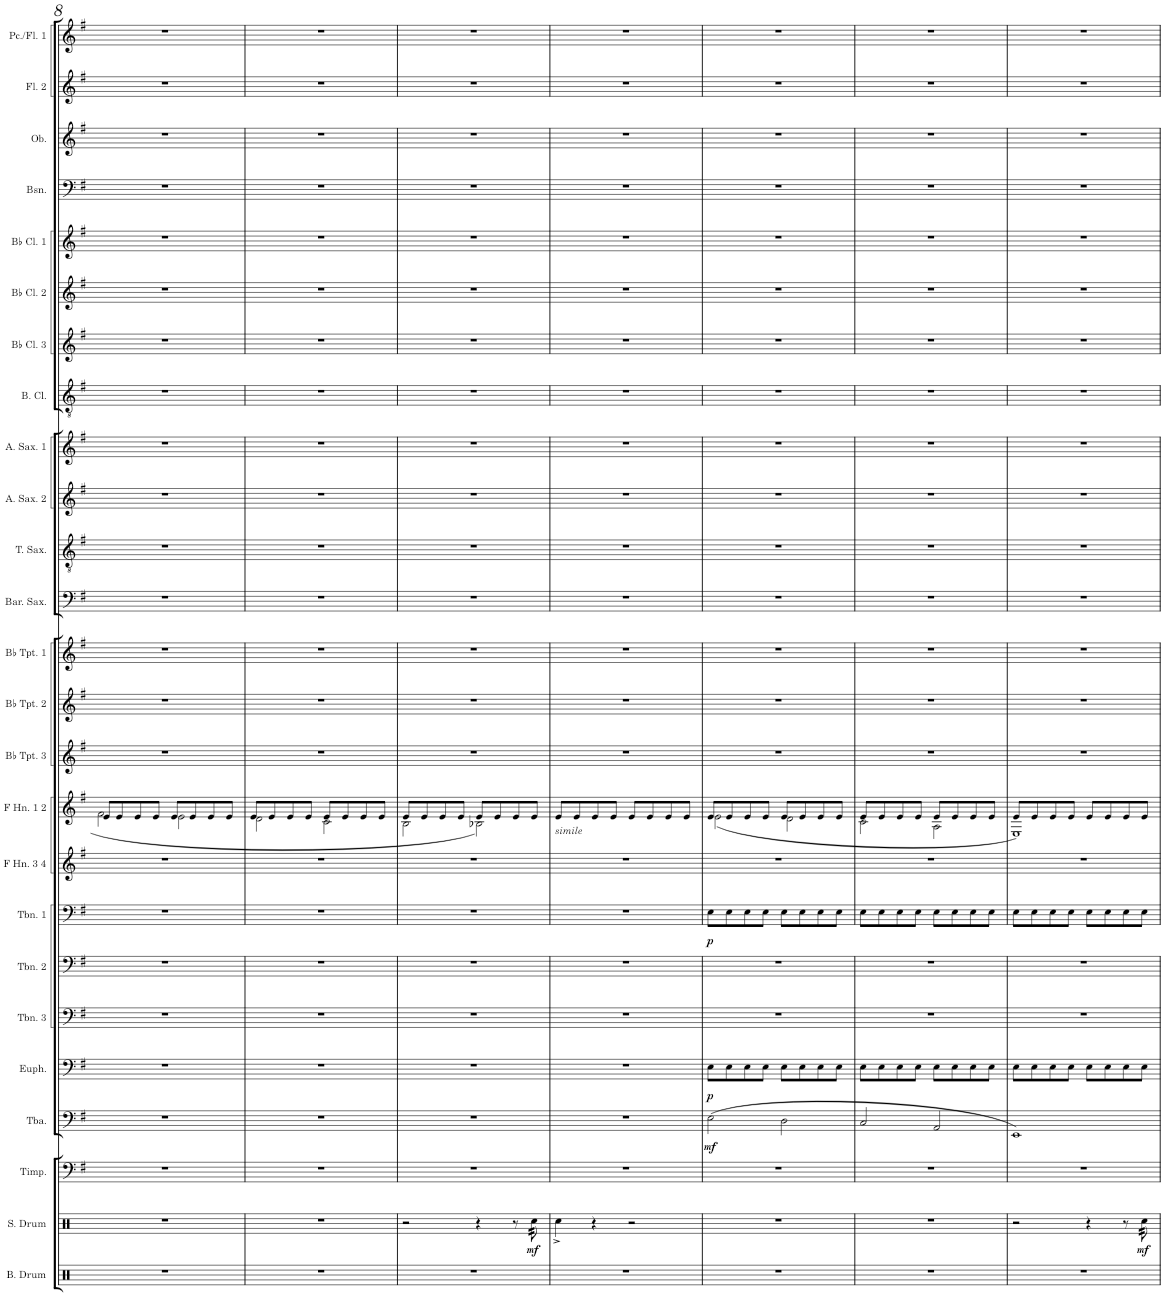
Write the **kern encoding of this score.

**kern	**kern	**dynam	**kern	**kern	**dynam	**kern	**dynam	**kern	**kern	**kern	**dynam	**kern	**kern	**kern	**kern	**kern	**kern	**kern	**kern	**kern	**kern	**kern	**kern	**kern	**kern	**kern	**kern	**kern
*part25	*part24	*part24	*part23	*part22	*part22	*part21	*part21	*part20	*part19	*part18	*part18	*part17	*part16	*part15	*part14	*part13	*part12	*part11	*part10	*part9	*part8	*part7	*part6	*part5	*part4	*part3	*part2	*part1
*staff25	*staff24	*staff24	*staff23	*staff22	*staff22	*staff21	*staff21	*staff20	*staff19	*staff18	*staff18	*staff17	*staff16	*staff15	*staff14	*staff13	*staff12	*staff11	*staff10	*staff9	*staff8	*staff7	*staff6	*staff5	*staff4	*staff3	*staff2	*staff1
*I"Concert Bass Drum	*I"Concert Snare Drum	*	*I"Timpani	*I"Tuba	*	*I"Euphonium	*	*I"Trombone 3	*I"Trombone 2	*I"Trombone 1	*	*I"F Horn 3 &amp; 4	*I"F Horn 1 &amp; 2	*I"Bb Trumpet 3	*I"Bb Trumpet 2	*I"Bb Trumpet 1	*I"Baritone Saxophone	*I"Tenor Saxophone	*I"Alto Saxophone 2	*I"Alto Saxophone 1	*I"Bass Clarinet	*I"Bb Clarinet 3	*I"Bb Clarinet 2	*I"Bb Clarinet 1	*I"Bassoon	*I"Oboe	*I"Flute 2	*I"Piccolo/Flute 1
*I'B. Drum	*I'S. Drum	*	*I'Timp.	*I'Tba.	*	*I'Euph.	*	*I'Tbn. 3	*I'Tbn. 2	*I'Tbn. 1	*	*I'F Hn. 3 4	*I'F Hn. 1 2	*I'Bb Tpt. 3	*I'Bb Tpt. 2	*I'Bb Tpt. 1	*I'Bar. Sax.	*I'T. Sax.	*I'A. Sax. 2	*I'A. Sax. 1	*I'B. Cl.	*I'Bb Cl. 3	*I'Bb Cl. 2	*I'Bb Cl. 1	*I'Bsn.	*I'Ob.	*I'Fl. 2	*I'Pc./Fl. 1
!!LO:PB:g=z
*clefX	*clefX	*	*clefF4	*clefF4	*	*clefF4	*	*clefF4	*clefF4	*clefF4	*	*clefG2	*clefG2	*clefG2	*clefG2	*clefG2	*clefF4	*clefGv2	*clefG2	*clefG2	*clefGv2	*clefG2	*clefG2	*clefG2	*clefF4	*clefG2	*clefG2	*clefG2
*	*	*	*	*	*	*	*	*	*	*	*	*ITrd4c7	*ITrd4c7	*ITrd1c2	*ITrd1c2	*ITrd1c2	*ITrd12c21	*ITrd8c14	*ITrd5c9	*ITrd5c9	*ITrd8c14	*ITrd1c2	*ITrd1c2	*ITrd1c2	*	*	*	*
*k[]	*k[]	*	*k[f#]	*k[f#]	*	*k[f#]	*	*k[f#]	*k[f#]	*k[f#]	*	*k[f#]	*k[f#]	*k[f#]	*k[f#]	*k[f#]	*k[f#]	*k[f#]	*k[f#]	*k[f#]	*k[f#]	*k[f#]	*k[f#]	*k[f#]	*k[f#]	*k[f#]	*k[f#]	*k[f#]
*M4/4	*M4/4	*	*M4/4	*M4/4	*	*M4/4	*	*M4/4	*M4/4	*M4/4	*	*M4/4	*M4/4	*M4/4	*M4/4	*M4/4	*M4/4	*M4/4	*M4/4	*M4/4	*M4/4	*M4/4	*M4/4	*M4/4	*M4/4	*M4/4	*M4/4	*M4/4
=8	=8	=8	=8	=8	=8	=8	=8	=8	=8	=8	=8	=8	=8	=8	=8	=8	=8	=8	=8	=8	=8	=8	=8	=8	=8	=8	=8	=8
*	*	*	*	*	*	*	*	*	*	*	*	*	*^	*	*	*	*	*	*	*	*	*	*	*	*	*	*	*
1r	1r	.	1r	1r	.	1r	.	1r	1r	1r	.	1r	8e/L	2f#\	1r	1r	1r	1r	1r	1r	1r	1r	1r	1r	1r	1r	1r	1r	1r
.	.	.	.	.	.	.	.	.	.	.	.	.	8e/	.	.	.	.	.	.	.	.	.	.	.	.	.	.	.	.
.	.	.	.	.	.	.	.	.	.	.	.	.	8e/	.	.	.	.	.	.	.	.	.	.	.	.	.	.	.	.
.	.	.	.	.	.	.	.	.	.	.	.	.	8e/J	.	.	.	.	.	.	.	.	.	.	.	.	.	.	.	.
.	.	.	.	.	.	.	.	.	.	.	.	.	8e/L	2e\	.	.	.	.	.	.	.	.	.	.	.	.	.	.	.
.	.	.	.	.	.	.	.	.	.	.	.	.	8e/	.	.	.	.	.	.	.	.	.	.	.	.	.	.	.	.
.	.	.	.	.	.	.	.	.	.	.	.	.	8e/	.	.	.	.	.	.	.	.	.	.	.	.	.	.	.	.
.	.	.	.	.	.	.	.	.	.	.	.	.	8e/J	.	.	.	.	.	.	.	.	.	.	.	.	.	.	.	.
=9	=9	=9	=9	=9	=9	=9	=9	=9	=9	=9	=9	=9	=9	=9	=9	=9	=9	=9	=9	=9	=9	=9	=9	=9	=9	=9	=9	=9	=9
1r	1r	.	1r	1r	.	1r	.	1r	1r	1r	.	1r	8e/L	2d\	1r	1r	1r	1r	1r	1r	1r	1r	1r	1r	1r	1r	1r	1r	1r
.	.	.	.	.	.	.	.	.	.	.	.	.	8e/	.	.	.	.	.	.	.	.	.	.	.	.	.	.	.	.
.	.	.	.	.	.	.	.	.	.	.	.	.	8e/	.	.	.	.	.	.	.	.	.	.	.	.	.	.	.	.
.	.	.	.	.	.	.	.	.	.	.	.	.	8e/J	.	.	.	.	.	.	.	.	.	.	.	.	.	.	.	.
.	.	.	.	.	.	.	.	.	.	.	.	.	8e/L	2c\	.	.	.	.	.	.	.	.	.	.	.	.	.	.	.
.	.	.	.	.	.	.	.	.	.	.	.	.	8e/	.	.	.	.	.	.	.	.	.	.	.	.	.	.	.	.
.	.	.	.	.	.	.	.	.	.	.	.	.	8e/	.	.	.	.	.	.	.	.	.	.	.	.	.	.	.	.
.	.	.	.	.	.	.	.	.	.	.	.	.	8e/J	.	.	.	.	.	.	.	.	.	.	.	.	.	.	.	.
=10	=10	=10	=10	=10	=10	=10	=10	=10	=10	=10	=10	=10	=10	=10	=10	=10	=10	=10	=10	=10	=10	=10	=10	=10	=10	=10	=10	=10	=10
1r	2r	.	1r	1r	.	1r	.	1r	1r	1r	.	1r	8e/L	2B\	1r	1r	1r	1r	1r	1r	1r	1r	1r	1r	1r	1r	1r	1r	1r
.	.	.	.	.	.	.	.	.	.	.	.	.	8e/	.	.	.	.	.	.	.	.	.	.	.	.	.	.	.	.
.	.	.	.	.	.	.	.	.	.	.	.	.	8e/	.	.	.	.	.	.	.	.	.	.	.	.	.	.	.	.
.	.	.	.	.	.	.	.	.	.	.	.	.	8e/J	.	.	.	.	.	.	.	.	.	.	.	.	.	.	.	.
.	4r	.	.	.	.	.	.	.	.	.	.	.	8e/L	2B-X\	.	.	.	.	.	.	.	.	.	.	.	.	.	.	.
.	.	.	.	.	.	.	.	.	.	.	.	.	8e/	.	.	.	.	.	.	.	.	.	.	.	.	.	.	.	.
.	8r	.	.	.	.	.	.	.	.	.	.	.	8e/	.	.	.	.	.	.	.	.	.	.	.	.	.	.	.	.
!	!	!LO:DY:b	!	!	!	!	!	!	!	!	!	!	!	!	!	!	!	!	!	!	!	!	!	!	!	!	!	!	!
*	*tremolo	*	*	*	*	*	*	*	*	*	*	*	*	*	*	*	*	*	*	*	*	*	*	*	*	*	*	*	*
.	32Rcc\	mf	.	.	.	.	.	.	.	.	.	.	8e/J	.	.	.	.	.	.	.	.	.	.	.	.	.	.	.	.
.	32Rcc\	.	.	.	.	.	.	.	.	.	.	.	.	.	.	.	.	.	.	.	.	.	.	.	.	.	.	.	.
.	32Rcc\	.	.	.	.	.	.	.	.	.	.	.	.	.	.	.	.	.	.	.	.	.	.	.	.	.	.	.	.
.	32Rcc\	.	.	.	.	.	.	.	.	.	.	.	.	.	.	.	.	.	.	.	.	.	.	.	.	.	.	.	.
*	*Xtremolo	*	*	*	*	*	*	*	*	*	*	*	*	*	*	*	*	*	*	*	*	*	*	*	*	*	*	*	*
*	*	*	*	*	*	*	*	*	*	*	*	*	*v	*v	*	*	*	*	*	*	*	*	*	*	*	*	*	*	*
=11	=11	=11	=11	=11	=11	=11	=11	=11	=11	=11	=11	=11	=11	=11	=11	=11	=11	=11	=11	=11	=11	=11	=11	=11	=11	=11	=11	=11
!	!	!	!	!	!	!	!	!	!	!	!	!	!LO:TX:b:i:t=simile	!	!	!	!	!	!	!	!	!	!	!	!	!	!	!
1r	4Rcc^<\	.	1r	1r	.	1r	.	1r	1r	1r	.	1r	8e/L	1r	1r	1r	1r	1r	1r	1r	1r	1r	1r	1r	1r	1r	1r	1r
.	.	.	.	.	.	.	.	.	.	.	.	.	8e/	.	.	.	.	.	.	.	.	.	.	.	.	.	.	.
.	4r	.	.	.	.	.	.	.	.	.	.	.	8e/	.	.	.	.	.	.	.	.	.	.	.	.	.	.	.
.	.	.	.	.	.	.	.	.	.	.	.	.	8e/J	.	.	.	.	.	.	.	.	.	.	.	.	.	.	.
.	2r	.	.	.	.	.	.	.	.	.	.	.	8e/L	.	.	.	.	.	.	.	.	.	.	.	.	.	.	.
.	.	.	.	.	.	.	.	.	.	.	.	.	8e/	.	.	.	.	.	.	.	.	.	.	.	.	.	.	.
.	.	.	.	.	.	.	.	.	.	.	.	.	8e/	.	.	.	.	.	.	.	.	.	.	.	.	.	.	.
.	.	.	.	.	.	.	.	.	.	.	.	.	8e/J	.	.	.	.	.	.	.	.	.	.	.	.	.	.	.
=12	=12	=12	=12	=12	=12	=12	=12	=12	=12	=12	=12	=12	=12	=12	=12	=12	=12	=12	=12	=12	=12	=12	=12	=12	=12	=12	=12	=12
*	*	*	*	*	*	*	*	*	*	*	*	*	*^	*	*	*	*	*	*	*	*	*	*	*	*	*	*	*
!	!	!	!	!	!LO:DY:b	!	!LO:DY:b	!	!	!	!LO:DY:b	!	!	!	!	!	!	!	!	!	!	!	!	!	!	!	!	!	!
1r	1r	.	1r	(2E\	mf	8E\L	p	1r	1r	8E\L	p	1r	8e/L	(2e\	1r	1r	1r	1r	1r	1r	1r	1r	1r	1r	1r	1r	1r	1r	1r
.	.	.	.	.	.	8E\	.	.	.	8E\	.	.	8e/	.	.	.	.	.	.	.	.	.	.	.	.	.	.	.	.
.	.	.	.	.	.	8E\	.	.	.	8E\	.	.	8e/	.	.	.	.	.	.	.	.	.	.	.	.	.	.	.	.
.	.	.	.	.	.	8E\J	.	.	.	8E\J	.	.	8e/J	.	.	.	.	.	.	.	.	.	.	.	.	.	.	.	.
.	.	.	.	2D\	.	8E\L	.	.	.	8E\L	.	.	8e/L	2d\	.	.	.	.	.	.	.	.	.	.	.	.	.	.	.
.	.	.	.	.	.	8E\	.	.	.	8E\	.	.	8e/	.	.	.	.	.	.	.	.	.	.	.	.	.	.	.	.
.	.	.	.	.	.	8E\	.	.	.	8E\	.	.	8e/	.	.	.	.	.	.	.	.	.	.	.	.	.	.	.	.
.	.	.	.	.	.	8E\J	.	.	.	8E\J	.	.	8e/J	.	.	.	.	.	.	.	.	.	.	.	.	.	.	.	.
=13	=13	=13	=13	=13	=13	=13	=13	=13	=13	=13	=13	=13	=13	=13	=13	=13	=13	=13	=13	=13	=13	=13	=13	=13	=13	=13	=13	=13	=13
1r	1r	.	1r	2C/	.	8E\L	.	1r	1r	8E\L	.	1r	8e/L	2c\	1r	1r	1r	1r	1r	1r	1r	1r	1r	1r	1r	1r	1r	1r	1r
.	.	.	.	.	.	8E\	.	.	.	8E\	.	.	8e/	.	.	.	.	.	.	.	.	.	.	.	.	.	.	.	.
.	.	.	.	.	.	8E\	.	.	.	8E\	.	.	8e/	.	.	.	.	.	.	.	.	.	.	.	.	.	.	.	.
.	.	.	.	.	.	8E\J	.	.	.	8E\J	.	.	8e/J	.	.	.	.	.	.	.	.	.	.	.	.	.	.	.	.
.	.	.	.	2AA/	.	8E\L	.	.	.	8E\L	.	.	8e/L	2A\	.	.	.	.	.	.	.	.	.	.	.	.	.	.	.
.	.	.	.	.	.	8E\	.	.	.	8E\	.	.	8e/	.	.	.	.	.	.	.	.	.	.	.	.	.	.	.	.
.	.	.	.	.	.	8E\	.	.	.	8E\	.	.	8e/	.	.	.	.	.	.	.	.	.	.	.	.	.	.	.	.
.	.	.	.	.	.	8E\J	.	.	.	8E\J	.	.	8e/J	.	.	.	.	.	.	.	.	.	.	.	.	.	.	.	.
=14	=14	=14	=14	=14	=14	=14	=14	=14	=14	=14	=14	=14	=14	=14	=14	=14	=14	=14	=14	=14	=14	=14	=14	=14	=14	=14	=14	=14	=14
1r	2r	.	1r	1EE)	.	8E\L	.	1r	1r	8E\L	.	1r	8e/L	1E)	1r	1r	1r	1r	1r	1r	1r	1r	1r	1r	1r	1r	1r	1r	1r
.	.	.	.	.	.	8E\	.	.	.	8E\	.	.	8e/	.	.	.	.	.	.	.	.	.	.	.	.	.	.	.	.
.	.	.	.	.	.	8E\	.	.	.	8E\	.	.	8e/	.	.	.	.	.	.	.	.	.	.	.	.	.	.	.	.
.	.	.	.	.	.	8E\J	.	.	.	8E\J	.	.	8e/J	.	.	.	.	.	.	.	.	.	.	.	.	.	.	.	.
.	4r	.	.	.	.	8E\L	.	.	.	8E\L	.	.	8e/L	.	.	.	.	.	.	.	.	.	.	.	.	.	.	.	.
.	.	.	.	.	.	8E\	.	.	.	8E\	.	.	8e/	.	.	.	.	.	.	.	.	.	.	.	.	.	.	.	.
.	8r	.	.	.	.	8E\	.	.	.	8E\	.	.	8e/	.	.	.	.	.	.	.	.	.	.	.	.	.	.	.	.
!	!	!LO:DY:b	!	!	!	!	!	!	!	!	!	!	!	!	!	!	!	!	!	!	!	!	!	!	!	!	!	!	!
*	*tremolo	*	*	*	*	*	*	*	*	*	*	*	*	*	*	*	*	*	*	*	*	*	*	*	*	*	*	*	*
.	32Rcc\	mf	.	.	.	8E\J	.	.	.	8E\J	.	.	8e/J	.	.	.	.	.	.	.	.	.	.	.	.	.	.	.	.
.	32Rcc\	.	.	.	.	.	.	.	.	.	.	.	.	.	.	.	.	.	.	.	.	.	.	.	.	.	.	.	.
.	32Rcc\	.	.	.	.	.	.	.	.	.	.	.	.	.	.	.	.	.	.	.	.	.	.	.	.	.	.	.	.
.	32Rcc\	.	.	.	.	.	.	.	.	.	.	.	.	.	.	.	.	.	.	.	.	.	.	.	.	.	.	.	.
*	*Xtremolo	*	*	*	*	*	*	*	*	*	*	*	*	*	*	*	*	*	*	*	*	*	*	*	*	*	*	*	*
*	*	*	*	*	*	*	*	*	*	*	*	*	*v	*v	*	*	*	*	*	*	*	*	*	*	*	*	*	*	*
=	=	=	=	=	=	=	=	=	=	=	=	=	=	=	=	=	=	=	=	=	=	=	=	=	=	=	=	=
*-	*-	*-	*-	*-	*-	*-	*-	*-	*-	*-	*-	*-	*-	*-	*-	*-	*-	*-	*-	*-	*-	*-	*-	*-	*-	*-	*-	*-
